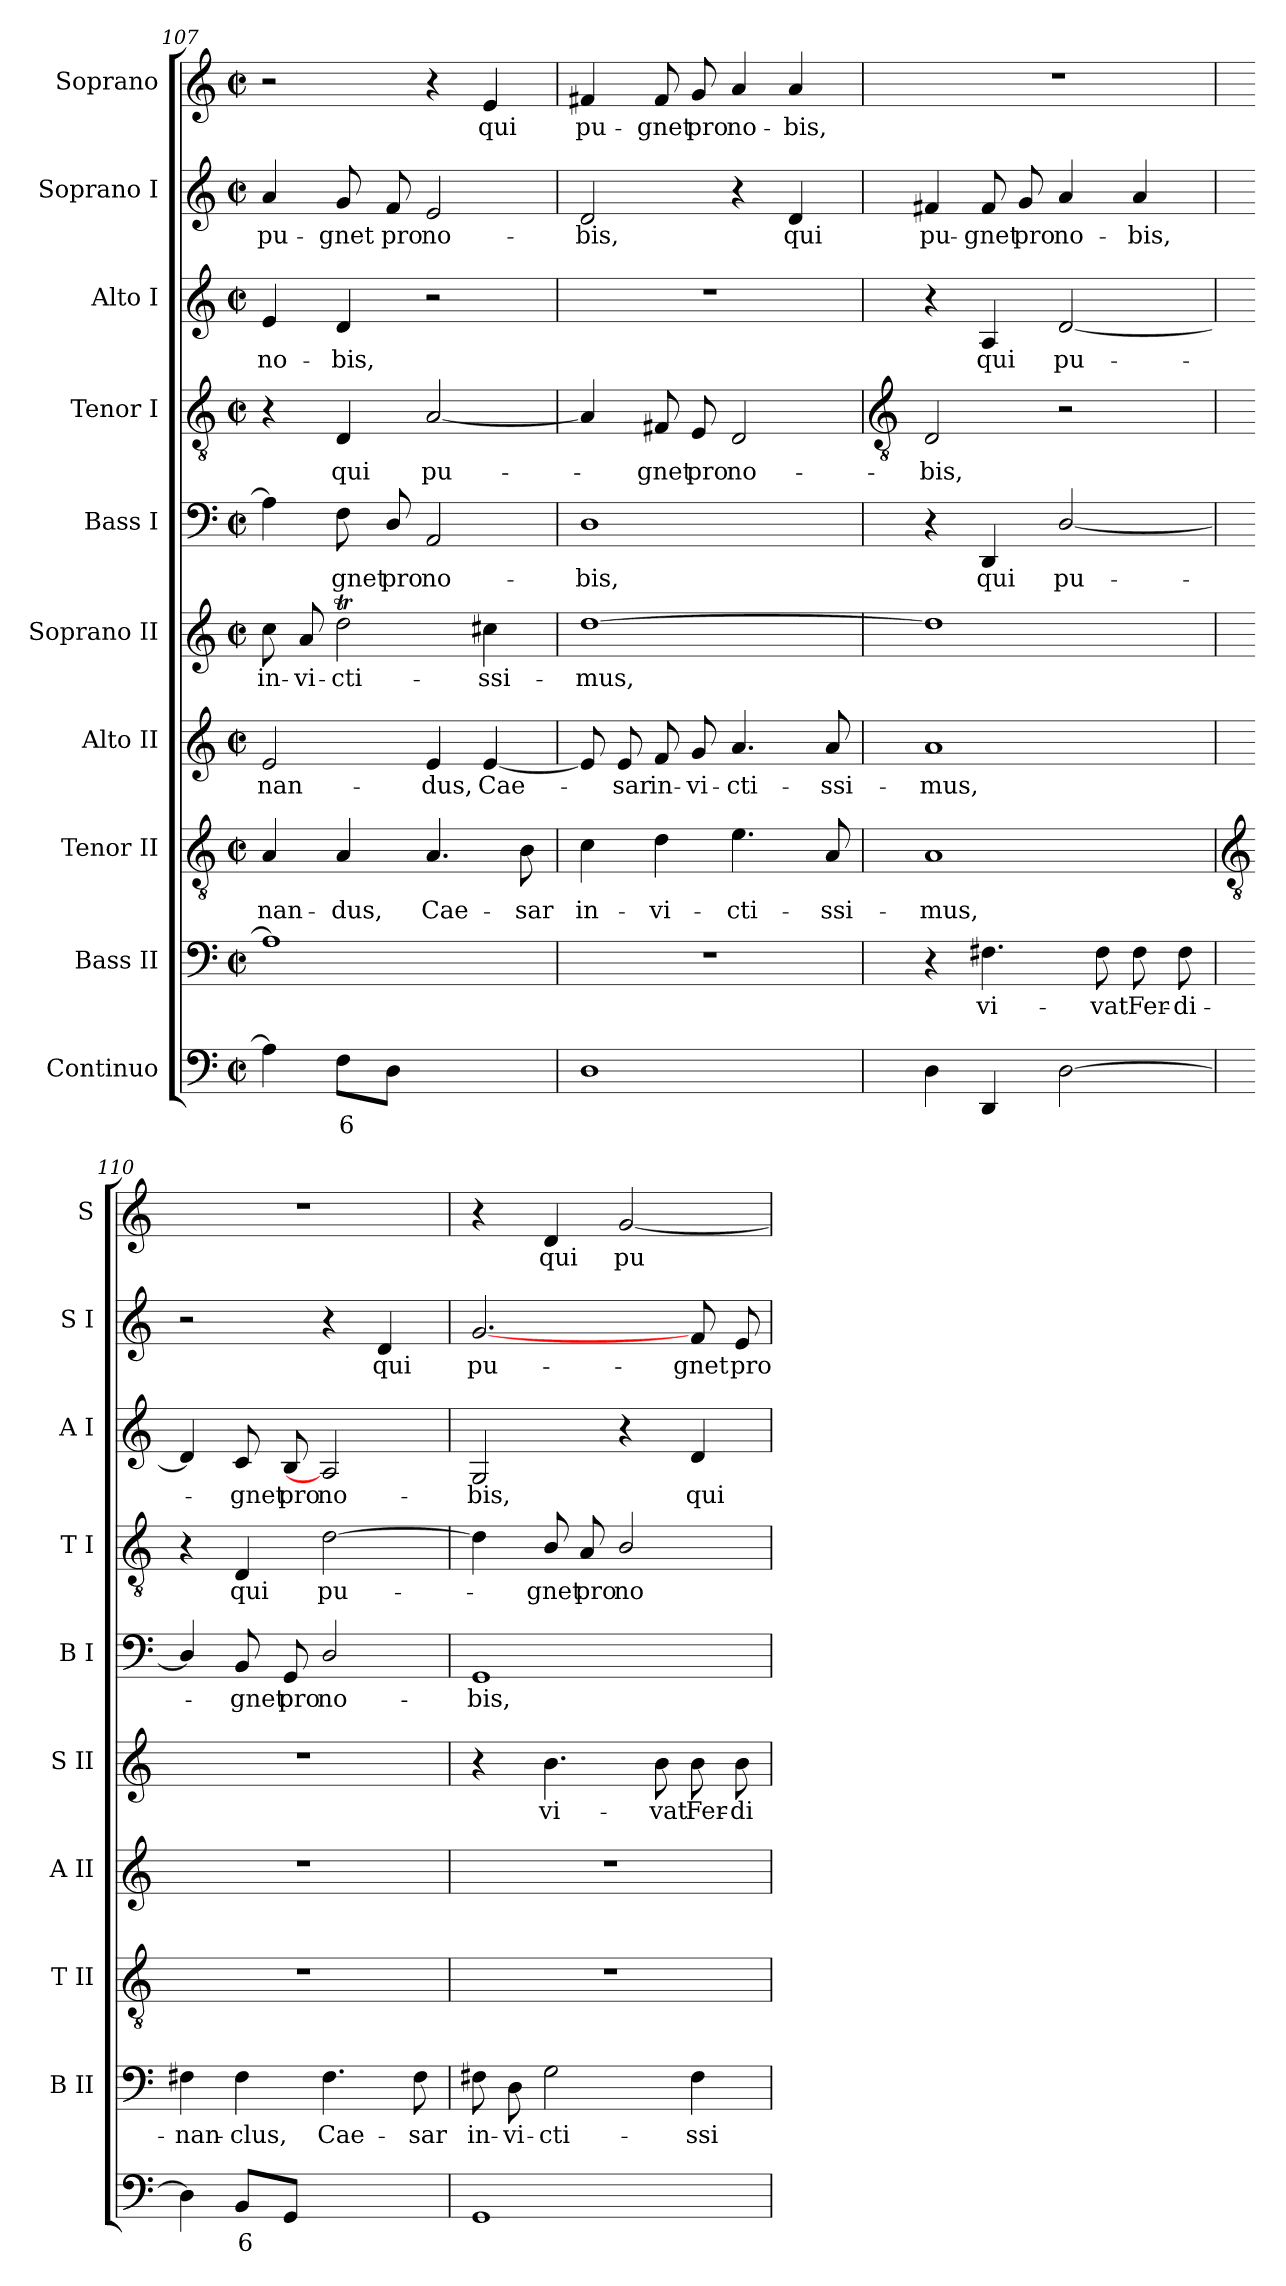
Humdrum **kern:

**kern	**text	**kern	**text	**kern	**text	**kern	**text	**kern	**text	**kern	**text	**kern	**text	**kern	**text	**kern	**text	**kern	**text
*part10	*part10	*part9	*part9	*part8	*part8	*part7	*part7	*part6	*part6	*part5	*part5	*part4	*part4	*part3	*part3	*part2	*part2	*part1	*part1
*staff10	*staff10	*staff9	*staff9	*staff8	*staff8	*staff7	*staff7	*staff6	*staff6	*staff5	*staff5	*staff4	*staff4	*staff3	*staff3	*staff2	*staff2	*staff1	*staff1
*I"Continuo	*	*I"Bass II	*	*I"Tenor II	*	*I"Alto II	*	*I"Soprano II	*	*I"Bass I	*	*I"Tenor I	*	*I"Alto I	*	*I"Soprano I	*	*I"Soprano	*
*	*	*I'B II	*	*I'T II	*	*I'A II	*	*I'S II	*	*I'B I	*	*I'T I	*	*I'A I	*	*I'S I	*	*I'S	*
*clefF4	*	*clefF4	*	*clefGv2	*	*clefG2	*	*clefG2	*	*clefF4	*	*clefGv2	*	*clefG2	*	*clefG2	*	*clefG2	*
*k[]	*	*k[]	*	*k[]	*	*k[]	*	*k[]	*	*k[]	*	*k[]	*	*k[]	*	*k[]	*	*k[]	*
*C:	*	*C:	*	*C:	*	*C:	*	*C:	*	*C:	*	*C:	*	*C:	*	*C:	*	*C:	*
*M2/2	*	*M2/2	*	*M2/2	*	*M2/2	*	*M2/2	*	*M2/2	*	*M2/2	*	*M2/2	*	*M2/2	*	*M2/2	*
*met(c|)	*	*met(c|)	*	*met(c|)	*	*met(c|)	*	*met(c|)	*	*met(c|)	*	*met(c|)	*	*met(c|)	*	*met(c|)	*	*met(c|)	*
=107	=107	=107	=107	=107	=107	=107	=107	=107	=107	=107	=107	=107	=107	=107	=107	=107	=107	=107	=107
!	!	!	!	!	!LO:LY:b	!	!LO:LY:b	!	!LO:LY:b	!	!	!	!	!	!LO:LY:b	!	!LO:LY:b	!	!
4A]	.	1A]	.	4A	-nan-	2e	-nan-	8cc	in-	4A]	.	4r	.	4e	no-	4a	pu-	2r	.
!	!	!	!	!	!	!	!	!	!LO:LY:b	!	!	!	!	!	!	!	!	!	!
.	.	.	.	.	.	.	.	8a	-vi-	.	.	.	.	.	.	.	.	.	.
!	!LO:LY:b	!	!	!	!LO:LY:b	!	!	!	!LO:LY:b	!	!LO:LY:b	!	!LO:LY:b	!	!LO:LY:b	!	!LO:LY:b	!	!
8FL	6	.	.	4A	-dus,	.	.	2ddT	-cti-	8F	gnet	4D	qui	4d	-bis,	8g	-gnet	.	.
!	!	!	!	!	!	!	!	!	!	!	!LO:LY:b	!	!	!	!	!	!LO:LY:b	!	!
8DJ	.	.	.	.	.	.	.	.	.	8D/	pro	.	.	.	.	8f	pro	.	.
!	!LO:LY:b	!	!	!	!LO:LY:b	!	!LO:LY:b	!	!	!	!LO:LY:b	!	!LO:LY:b	!	!	!	!LO:LY:b	!	!
[4AAyy	4	.	.	4.A	Cae-	4e	-dus,	.	.	2AA	no-	[2A	pu-	2r	.	2e	no-	4r	.
!	!LO:LY:b	!	!	!	!	!	!LO:LY:b	!	!LO:LY:b	!	!	!	!	!	!	!	!	!	!LO:LY:b
4AAyy]	3	.	.	.	.	[4e	Cae-	4cc#X	-ssi-	.	.	.	.	.	.	.	.	4e	qui
!	!	!	!	!	!LO:LY:b	!	!	!	!	!	!	!	!	!	!	!	!	!	!
.	.	.	.	8B	-sar	.	.	.	.	.	.	.	.	.	.	.	.	.	.
=108	=108	=108	=108	=108	=108	=108	=108	=108	=108	=108	=108	=108	=108	=108	=108	=108	=108	=108	=108
!	!	!	!	!	!LO:LY:b	!	!	!	!LO:LY:b	!	!LO:LY:b	!	!	!	!	!	!LO:LY:b	!	!LO:LY:b
1D	.	1r	.	4c	in-	8e]	.	[1dd	-mus,	1D	-bis,	4A]	.	1r	.	2d	-bis,	4f#X	pu-
!	!	!	!	!	!	!	!LO:LY:b	!	!	!	!	!	!	!	!	!	!	!	!
.	.	.	.	.	.	8e	sar	.	.	.	.	.	.	.	.	.	.	.	.
!	!	!	!	!	!LO:LY:b	!	!LO:LY:b	!	!	!	!	!	!LO:LY:b	!	!	!	!	!	!LO:LY:b
.	.	.	.	4d	-vi-	8f	in-	.	.	.	.	8F#X	gnet	.	.	.	.	8f#	-gnet
!	!	!	!	!	!	!	!LO:LY:b	!	!	!	!	!	!LO:LY:b	!	!	!	!	!	!LO:LY:b
.	.	.	.	.	.	8g	-vi-	.	.	.	.	8E	pro	.	.	.	.	8g	pro
!	!	!	!	!	!LO:LY:b	!	!LO:LY:b	!	!	!	!	!	!LO:LY:b	!	!	!	!	!	!LO:LY:b
.	.	.	.	4.e	-cti-	4.a	-cti-	.	.	.	.	2D	no-	.	.	4r	.	4a	no-
!	!	!	!	!	!	!	!	!	!	!	!	!	!	!	!	!	!LO:LY:b	!	!LO:LY:b
.	.	.	.	.	.	.	.	.	.	.	.	.	.	.	.	4d	qui	4a	-bis,
!	!	!	!	!	!LO:LY:b	!	!LO:LY:b	!	!	!	!	!	!	!	!	!	!	!	!
.	.	.	.	8A	-ssi-	8a	-ssi-	.	.	.	.	.	.	.	.	.	.	.	.
!!LO:LB:g=z
=109	=109	=109	=109	=109	=109	=109	=109	=109	=109	=109	=109	=109	=109	=109	=109	=109	=109	=109	=109
*	*	*	*	*	*	*	*	*	*	*	*	*clefGv2	*	*	*	*	*	*	*
!	!	!	!	!	!LO:LY:b	!	!LO:LY:b	!	!	!	!	!	!LO:LY:b	!	!	!	!LO:LY:b	!	!
4D	.	4r	.	1A	-mus,	1a	-mus,	1dd]	.	4r	.	2D	-bis,	4r	.	4f#X	pu-	1r	.
!	!	!	!LO:LY:b	!	!	!	!	!	!	!	!LO:LY:b	!	!	!	!LO:LY:b	!	!LO:LY:b	!	!
4DD	.	4.F#X	vi-	.	.	.	.	.	.	4DD	qui	.	.	4A	qui	8f#	-gnet	.	.
!	!	!	!	!	!	!	!	!	!	!	!	!	!	!	!	!	!LO:LY:b	!	!
.	.	.	.	.	.	.	.	.	.	.	.	.	.	.	.	8g	pro	.	.
!	!	!	!	!	!	!	!	!	!	!	!LO:LY:b	!	!	!	!LO:LY:b	!	!LO:LY:b	!	!
[2D	.	.	.	.	.	.	.	.	.	[2D/	pu-	2r	.	[2d	pu-	4a	no-	.	.
!	!	!	!LO:LY:b	!	!	!	!	!	!	!	!	!	!	!	!	!	!	!	!
.	.	8F#	-vat	.	.	.	.	.	.	.	.	.	.	.	.	.	.	.	.
!	!	!	!LO:LY:b	!	!	!	!	!	!	!	!	!	!	!	!	!	!LO:LY:b	!	!
.	.	8F#	Fer-	.	.	.	.	.	.	.	.	.	.	.	.	4a	-bis,	.	.
!	!	!	!LO:LY:b	!	!	!	!	!	!	!	!	!	!	!	!	!	!	!	!
.	.	8F#	-di-	.	.	.	.	.	.	.	.	.	.	.	.	.	.	.	.
!!LO:LB:g=z
=110	=110	=110	=110	=110	=110	=110	=110	=110	=110	=110	=110	=110	=110	=110	=110	=110	=110	=110	=110
*	*	*	*	*clefGv2	*	*	*	*	*	*	*	*	*	*	*	*	*	*	*
!	!	!	!LO:LY:b	!	!	!	!	!	!	!	!	!	!	!	!	!	!	!	!
4D]	.	4F#X	-nan-	1r	.	1r	.	1r	.	4D/]	.	4r	.	4d]	.	2r	.	1r	.
!	!LO:LY:b	!	!LO:LY:b	!	!	!	!	!	!	!	!LO:LY:b	!	!LO:LY:b	!	!LO:LY:b	!	!	!	!
8BBL	6	4F#	-clus,	.	.	.	.	.	.	8BB	gnet	4D	qui	8c	gnet	.	.	.	.
!	!	!	!	!	!	!	!	!	!	!	!LO:LY:b	!	!	!	!LO:LY:b	!	!	!	!
8GGJ	.	.	.	.	.	.	.	.	.	8GG	pro	.	.	8B	pro	.	.	.	.
!	!LO:LY:b	!	!LO:LY:b	!	!	!	!	!	!	!	!LO:LY:b	!	!LO:LY:b	!	!LO:LY:b	!	!	!	!
[4Dyy	4	4.F#	Cae-	.	.	.	.	.	.	2D/	no-	[2d	pu-	2A]	no-	4r	.	.	.
!	!LO:LY:b	!	!	!	!	!	!	!	!	!	!	!	!	!	!	!	!LO:LY:b	!	!
4Dyy]	3	.	.	.	.	.	.	.	.	.	.	.	.	.	.	4d	qui	.	.
!	!	!	!LO:LY:b	!	!	!	!	!	!	!	!	!	!	!	!	!	!	!	!
.	.	8F#	-sar	.	.	.	.	.	.	.	.	.	.	.	.	.	.	.	.
=111	=111	=111	=111	=111	=111	=111	=111	=111	=111	=111	=111	=111	=111	=111	=111	=111	=111	=111	=111
!	!	!	!LO:LY:b	!	!	!	!	!	!	!	!LO:LY:b	!	!	!	!LO:LY:b	!	!LO:LY:b	!	!
1GG	.	8F#X	in-	1r	.	1r	.	4r	.	1GG	-bis,	4d]	.	2G	-bis,	[2.g	pu-	4r	.
!	!	!	!LO:LY:b	!	!	!	!	!	!	!	!	!	!	!	!	!	!	!	!
.	.	8D	-vi-	.	.	.	.	.	.	.	.	.	.	.	.	.	.	.	.
!	!	!	!LO:LY:b	!	!	!	!	!	!LO:LY:b	!	!	!	!LO:LY:b	!	!	!	!	!	!LO:LY:b
.	.	2G	-cti-	.	.	.	.	4.b	vi-	.	.	8B/	gnet	.	.	.	.	4d	qui
!	!	!	!	!	!	!	!	!	!	!	!	!	!LO:LY:b	!	!	!	!	!	!
.	.	.	.	.	.	.	.	.	.	.	.	8A	pro	.	.	.	.	.	.
!	!	!	!	!	!	!	!	!	!	!	!	!	!LO:LY:b	!	!	!	!	!	!LO:LY:b
.	.	.	.	.	.	.	.	.	.	.	.	2B/	no-	4r	.	.	.	[2g	pu-
!	!	!	!	!	!	!	!	!	!LO:LY:b	!	!	!	!	!	!	!	!	!	!
.	.	.	.	.	.	.	.	8b	-vat	.	.	.	.	.	.	.	.	.	.
!	!	!	!LO:LY:b	!	!	!	!	!	!LO:LY:b	!	!	!	!	!	!LO:LY:b	!	!LO:LY:b	!	!
.	.	4F#	-ssi-	.	.	.	.	8b	Fer-	.	.	.	.	4d	qui	8f	-gnet	.	.
!	!	!	!	!	!	!	!	!	!LO:LY:b	!	!	!	!	!	!	!	!LO:LY:b	!	!
.	.	.	.	.	.	.	.	8b	-di-	.	.	.	.	.	.	8e	pro	.	.
=	=	=	=	=	=	=	=	=	=	=	=	=	=	=	=	=	=	=	=
*-	*-	*-	*-	*-	*-	*-	*-	*-	*-	*-	*-	*-	*-	*-	*-	*-	*-	*-	*-
